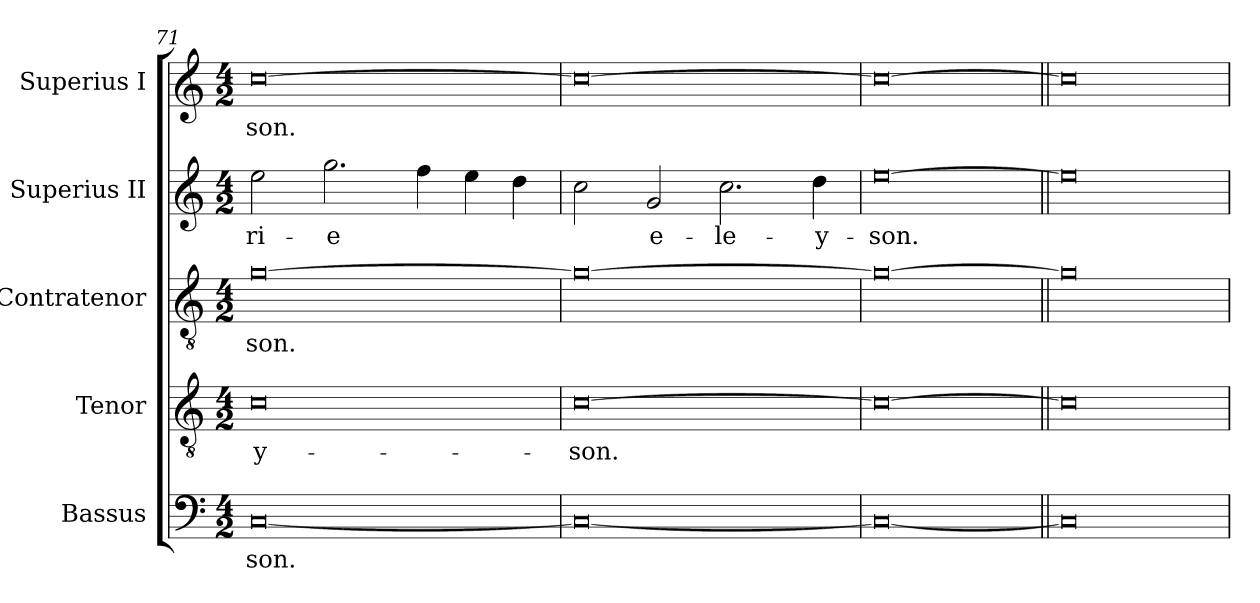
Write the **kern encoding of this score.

**kern	**text	**kern	**text	**kern	**text	**kern	**text	**kern	**text
*part5	*part5	*part4	*part4	*part3	*part3	*part2	*part2	*part1	*part1
*staff5	*staff5	*staff4	*staff4	*staff3	*staff3	*staff2	*staff2	*staff1	*staff1
*I"Bassus	*	*I"Tenor	*	*I"Contratenor	*	*I"Superius II	*	*I"Superius I	*
*clefF4	*	*clefGv2	*	*clefGv2	*	*clefG2	*	*clefG2	*
*k[]	*	*k[]	*	*k[]	*	*k[]	*	*k[]	*
*M4/2	*	*M4/2	*	*M4/2	*	*M4/2	*	*M4/2	*
=71	=71	=71	=71	=71	=71	=71	=71	=71	=71
[0C/	-son.	0c\	-y-	[0g\	-son.	2ee\	-ri-	[0cc\	-son.
.	.	.	.	.	.	2.gg\	-e	.	.
.	.	.	.	.	.	4ff\	.	.	.
.	.	.	.	.	.	4ee\	.	.	.
.	.	.	.	.	.	4dd\	.	.	.
=72	=72	=72	=72	=72	=72	=72	=72	=72	=72
0C/_	.	[0c\	-son.	0g\_	.	2cc\	.	0cc\_	.
.	.	.	.	.	.	2g/	e-	.	.
.	.	.	.	.	.	2.cc\	-le-	.	.
.	.	.	.	.	.	4dd\	-y-	.	.
=73	=73	=73	=73	=73	=73	=73	=73	=73	=73
0C/_	.	0c\_	.	0g\_	.	[0ee\	-son.	0cc\_	.
=74||	=74||	=74||	=74||	=74||	=74||	=74||	=74||	=74||	=74||
0C/]	.	0c\]	.	0g\]	.	0ee\]	.	0cc\]	.
=	=	=	=	=	=	=	=	=	=
*-	*-	*-	*-	*-	*-	*-	*-	*-	*-
